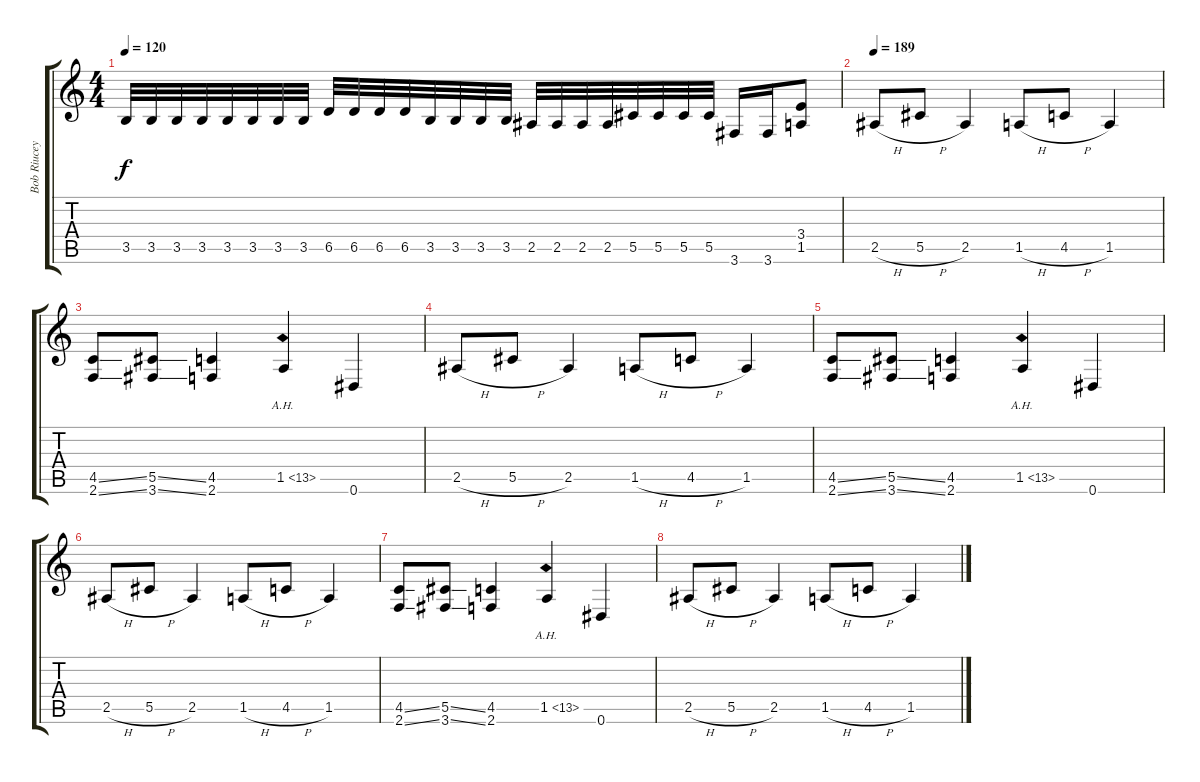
\track ("Bob Riucey" "Bob Riucey") {instrument distortionguitar}
\staff {score tabs}
\tuning (Eb4 Bb3 Gb3 Db3 Ab2 Eb2) {hide}
\ts (4 4)
\tempo 120
\clef g2
\ks c
3.5.32{dy f} 3.5.32 3.5.32 3.5.32 3.5.32 3.5.32 3.5.32 3.5.32 6.5.32 6.5.32 6.5.32 6.5.32 3.5.32 3.5.32 3.5.32 3.5.32 2.5.32 2.5.32 2.5.32 2.5.32 5.5.32 5.5.32 5.5.32 5.5.32 3.6.16 3.6.16 (3.4 1.5).8 |
\tempo 189
2.5{h}.8 5.5{h}.8 2.5.4 1.5{h}.8 4.5{h}.8 1.5.4 |
(4.5{ss} 2.6{ss}).8 (5.5{ss} 3.6{ss}).8 (4.5 2.6).4 1.5{ah 12}.4 0.6.4 |
2.5{h}.8 5.5{h}.8 2.5.4 1.5{h}.8 4.5{h}.8 1.5.4 |
(4.5{ss} 2.6{ss}).8 (5.5{ss} 3.6{ss}).8 (4.5 2.6).4 1.5{ah 12}.4 0.6.4 |
2.5{h}.8 5.5{h}.8 2.5.4 1.5{h}.8 4.5{h}.8 1.5.4 |
(4.5{ss} 2.6{ss}).8 (5.5{ss} 3.6{ss}).8 (4.5 2.6).4 1.5{ah 12}.4 0.6.4 |
2.5{h}.8 5.5{h}.8 2.5.4 1.5{h}.8 4.5{h}.8 1.5.4
